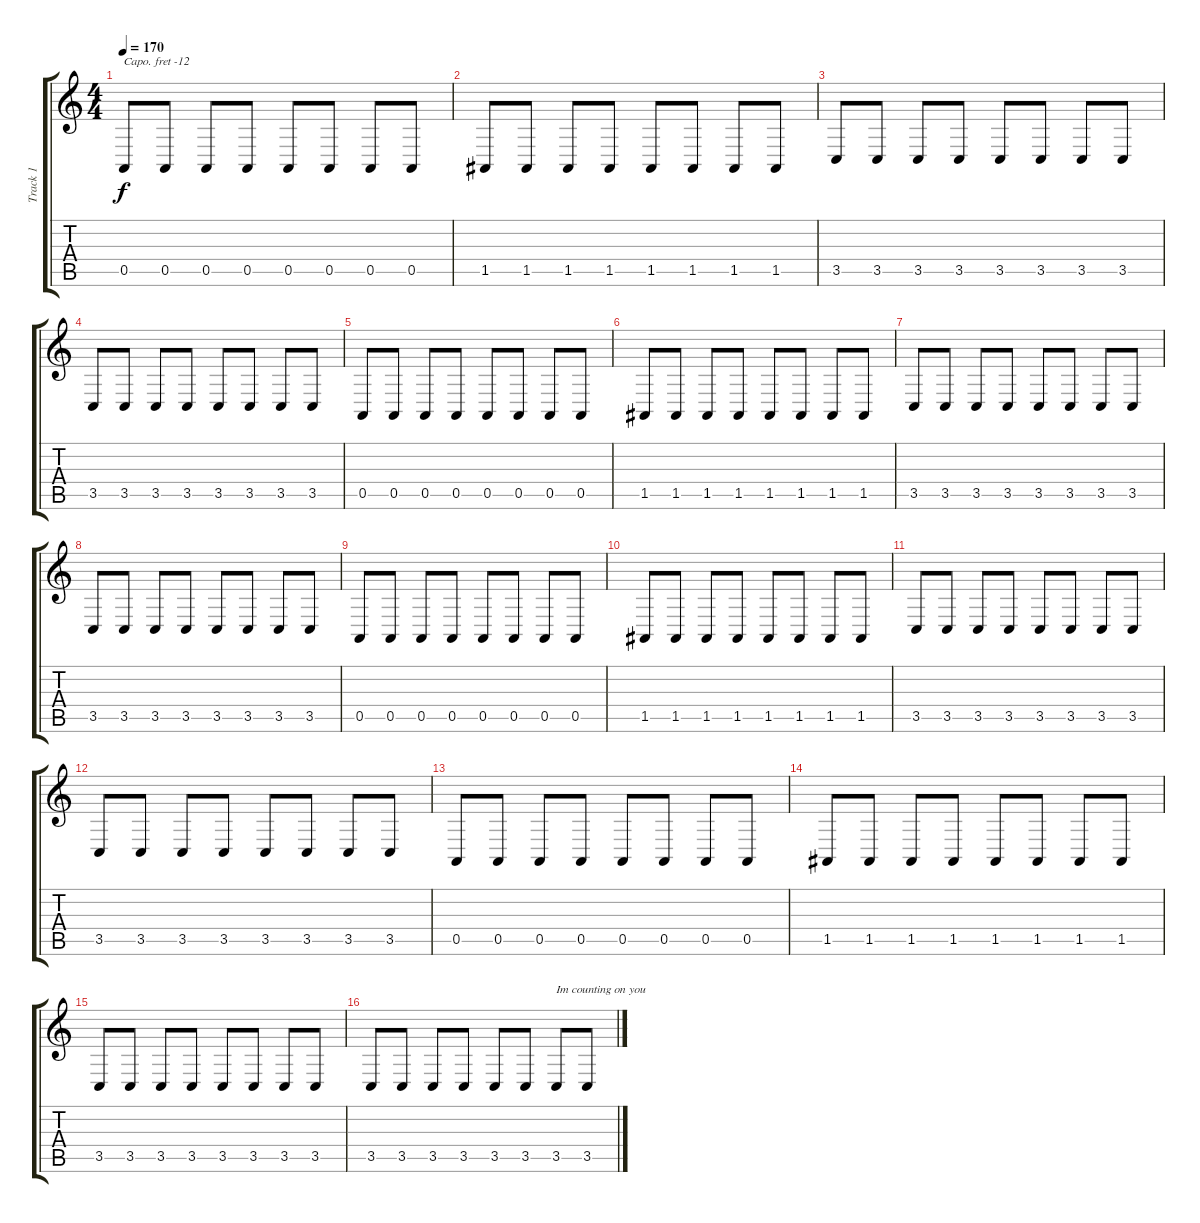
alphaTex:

\track ("Track 1" "Track 1") {instrument electricbassfinger}
\staff {score tabs}
\capo -12
\tuning (E4 B3 G3 D3 A2 E2) {hide}
\ts (4 4)
\tempo 170
\clef g2
\ks c
0.5.8{dy f} 0.5.8 0.5.8 0.5.8 0.5.8 0.5.8 0.5.8 0.5.8 |
1.5.8 1.5.8 1.5.8 1.5.8 1.5.8 1.5.8 1.5.8 1.5.8 |
3.5.8 3.5.8 3.5.8 3.5.8 3.5.8 3.5.8 3.5.8 3.5.8 |
3.5.8 3.5.8 3.5.8 3.5.8 3.5.8 3.5.8 3.5.8 3.5.8 |
0.5.8 0.5.8 0.5.8 0.5.8 0.5.8 0.5.8 0.5.8 0.5.8 |
1.5.8 1.5.8 1.5.8 1.5.8 1.5.8 1.5.8 1.5.8 1.5.8 |
3.5.8 3.5.8 3.5.8 3.5.8 3.5.8 3.5.8 3.5.8 3.5.8 |
3.5.8 3.5.8 3.5.8 3.5.8 3.5.8 3.5.8 3.5.8 3.5.8 |
0.5.8 0.5.8 0.5.8 0.5.8 0.5.8 0.5.8 0.5.8 0.5.8 |
1.5.8 1.5.8 1.5.8 1.5.8 1.5.8 1.5.8 1.5.8 1.5.8 |
3.5.8 3.5.8 3.5.8 3.5.8 3.5.8 3.5.8 3.5.8 3.5.8 |
3.5.8 3.5.8 3.5.8 3.5.8 3.5.8 3.5.8 3.5.8 3.5.8 |
0.5.8 0.5.8 0.5.8 0.5.8 0.5.8 0.5.8 0.5.8 0.5.8 |
1.5.8 1.5.8 1.5.8 1.5.8 1.5.8 1.5.8 1.5.8 1.5.8 |
3.5.8 3.5.8 3.5.8 3.5.8 3.5.8 3.5.8 3.5.8 3.5.8 |
3.5.8 3.5.8 3.5.8 3.5.8 3.5.8 3.5.8 3.5.8{txt "Im counting on you"} 3.5.8
